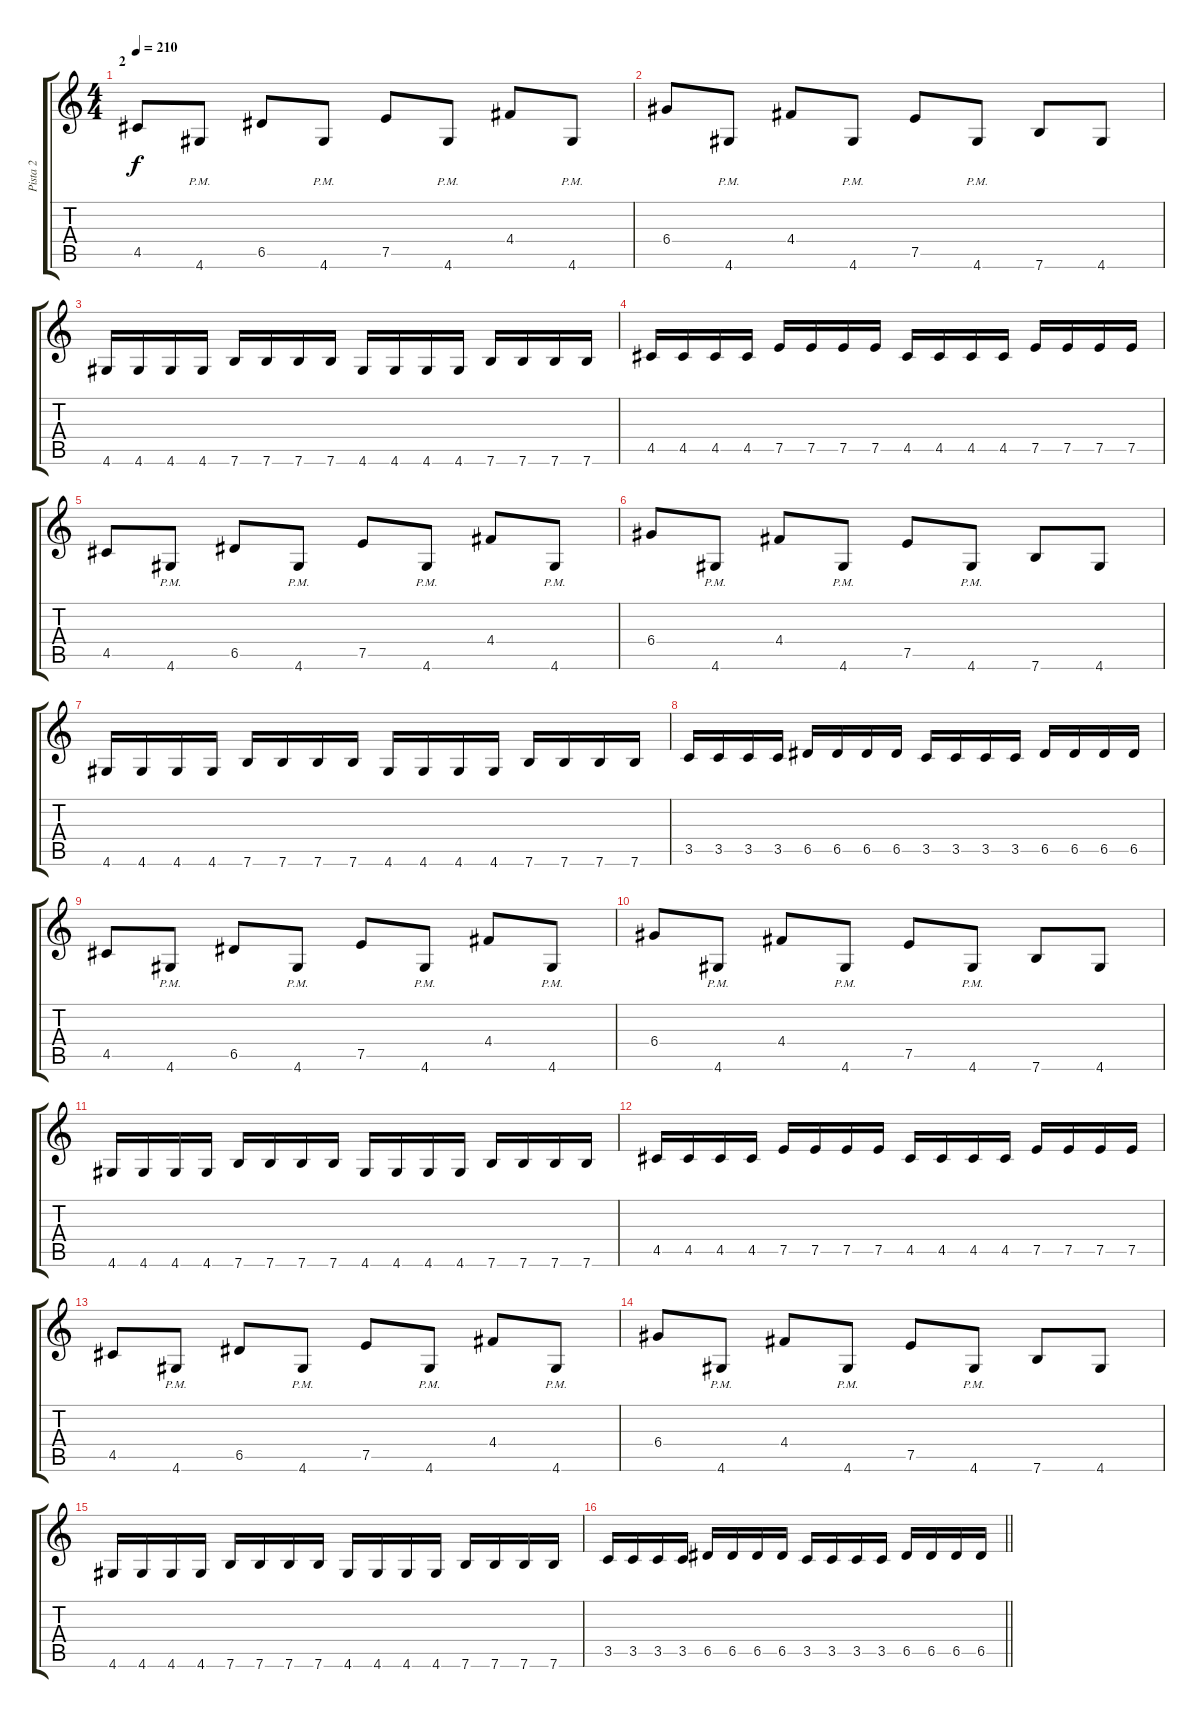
\track ("Pista 2" "Pista 2") {instrument distortionguitar}
\staff {score tabs}
\tuning (E4 B3 G3 D3 A2 E2) {hide}
\ts (4 4)
\section ("" "2")
\tempo 210
\clef g2
\ks c
4.5.8{dy f} 4.6{pm}.8 6.5.8 4.6{pm}.8 7.5.8 4.6{pm}.8 4.4.8 4.6{pm}.8 |
6.4.8 4.6{pm}.8 4.4.8 4.6{pm}.8 7.5.8 4.6{pm}.8 7.6.8 4.6.8 |
4.6.16 4.6.16 4.6.16 4.6.16 7.6.16 7.6.16 7.6.16 7.6.16 4.6.16 4.6.16 4.6.16 4.6.16 7.6.16 7.6.16 7.6.16 7.6.16 |
4.5.16 4.5.16 4.5.16 4.5.16 7.5.16 7.5.16 7.5.16 7.5.16 4.5.16 4.5.16 4.5.16 4.5.16 7.5.16 7.5.16 7.5.16 7.5.16 |
4.5.8 4.6{pm}.8 6.5.8 4.6{pm}.8 7.5.8 4.6{pm}.8 4.4.8 4.6{pm}.8 |
6.4.8 4.6{pm}.8 4.4.8 4.6{pm}.8 7.5.8 4.6{pm}.8 7.6.8 4.6.8 |
4.6.16 4.6.16 4.6.16 4.6.16 7.6.16 7.6.16 7.6.16 7.6.16 4.6.16 4.6.16 4.6.16 4.6.16 7.6.16 7.6.16 7.6.16 7.6.16 |
3.5.16 3.5.16 3.5.16 3.5.16 6.5.16 6.5.16 6.5.16 6.5.16 3.5.16 3.5.16 3.5.16 3.5.16 6.5.16 6.5.16 6.5.16 6.5.16 |
4.5.8 4.6{pm}.8 6.5.8 4.6{pm}.8 7.5.8 4.6{pm}.8 4.4.8 4.6{pm}.8 |
6.4.8 4.6{pm}.8 4.4.8 4.6{pm}.8 7.5.8 4.6{pm}.8 7.6.8 4.6.8 |
4.6.16 4.6.16 4.6.16 4.6.16 7.6.16 7.6.16 7.6.16 7.6.16 4.6.16 4.6.16 4.6.16 4.6.16 7.6.16 7.6.16 7.6.16 7.6.16 |
4.5.16 4.5.16 4.5.16 4.5.16 7.5.16 7.5.16 7.5.16 7.5.16 4.5.16 4.5.16 4.5.16 4.5.16 7.5.16 7.5.16 7.5.16 7.5.16 |
4.5.8 4.6{pm}.8 6.5.8 4.6{pm}.8 7.5.8 4.6{pm}.8 4.4.8 4.6{pm}.8 |
6.4.8 4.6{pm}.8 4.4.8 4.6{pm}.8 7.5.8 4.6{pm}.8 7.6.8 4.6.8 |
4.6.16 4.6.16 4.6.16 4.6.16 7.6.16 7.6.16 7.6.16 7.6.16 4.6.16 4.6.16 4.6.16 4.6.16 7.6.16 7.6.16 7.6.16 7.6.16 |
\barLineRight lightlight
3.5.16 3.5.16 3.5.16 3.5.16 6.5.16 6.5.16 6.5.16 6.5.16 3.5.16 3.5.16 3.5.16 3.5.16 6.5.16 6.5.16 6.5.16 6.5.16
